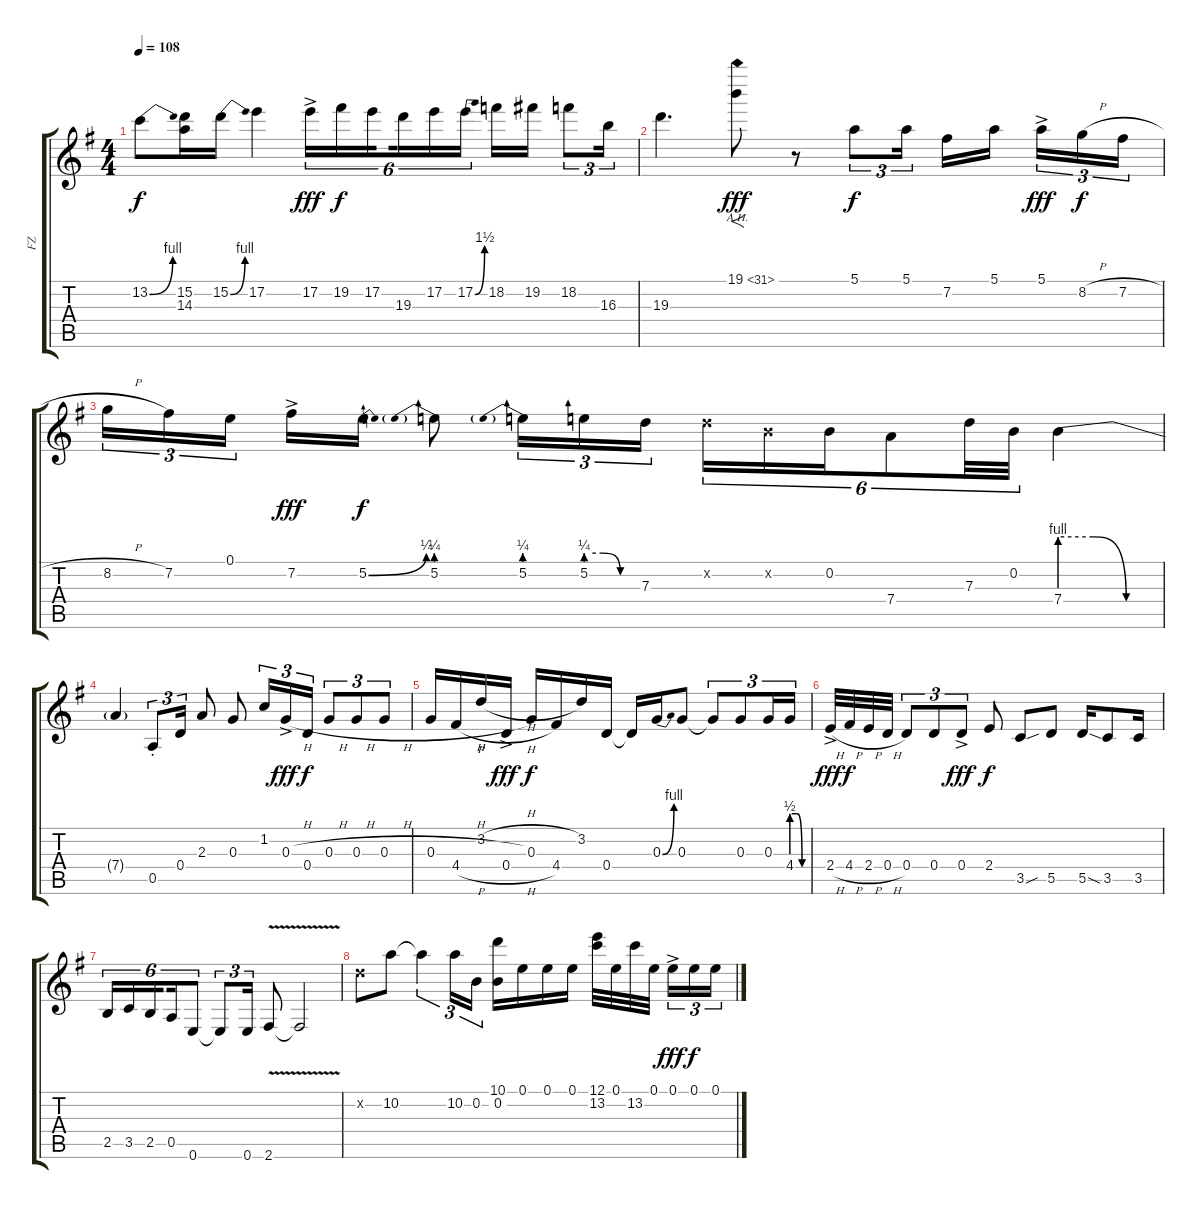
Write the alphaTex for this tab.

\track ("FZ" "FZ") {instrument electricguitarjazz}
\staff {score tabs}
\tuning (E4 B3 G3 D3 A2 E2) {hide}
\ts (4 4)
\tempo 108
\clef g2
\ks g
13.2{be (bend 0 0 60 4)}.8{dy f} (15.2 14.3).16 15.2{be (bend 0 0 60 4)}.16 17.2.4 17.2{ac}.16{tu (6 4) dy fff} 19.2.16{tu (6 4) dy f} 17.2.16{tu (6 4) beam splitsecondary} 19.3.16{tu (6 4)} 17.2.16{tu (6 4)} 17.2{be (bend 0 0 60 6)}.16{tu (6 4)} 18.2.16 19.2.16 18.2.8{tu (3 2)} 16.3.16{tu (3 2)} |
19.3.4{d} 19.1{ah 12}.8{f dy fff} r.8 5.1.8{tu (3 2) dy f} 5.1.16{tu (3 2)} 7.2.16 5.1.16{beam splitsecondary} 5.1{ac}.16{tu (3 2) dy fff} 8.2{h}.16{tu (3 2) dy f} 7.2{h}.16{tu (3 2)} |
8.2{h}.16{tu (3 2)} 7.2.16{tu (3 2)} 0.1.16{tu (3 2) beam splitsecondary} 7.2{ac}.16{dy fff} 5.2{be (bend 0 0 60 1)}.16{dy f} 5.2{be (prebend 0 1 60 1)}.8 5.2{be (prebend 0 1 60 1)}.16{tu (3 2)} 5.2{be (custom 0 1 20 1 40 0 60 0)}.16{tu (3 2)} 7.3.16{tu (3 2)} 3.2{x}.16{tu (6 4)} 0.2{x}.16{tu (6 4)} 0.2.16{tu (6 4)} 7.4.8{tu (6 4)} 7.3.32{tu (6 4)} 0.2.32{tu (6 4)} 7.4{be (custom 0 4 20 4 40 0 60 0)}.4 |
7.4{t}.4 0.5{st}.8{tu (3 2)} 0.4.16{tu (3 2)} 2.3.8 0.3.8 1.2.16{tu (3 2)} 0.3{h ac}.16{tu (3 2) dy fff} 0.4.16{tu (3 2) dy f} 0.3{h}.8{tu (3 2)} 0.3{h}.8{tu (3 2)} 0.3{h}.8{tu (3 2)} |
0.3{h}.16 4.4{h}.16 3.2{h}.16 0.4{h ac}.16{dy fff} 0.3.16{dy f} 4.4.16 3.2.16 0.4.16 0.4{t}.16 0.3{be (bend 0 0 60 4)}.16 0.3.8 0.3{t}.8{tu (3 2)} 0.3.8{tu (3 2)} 0.3.16{tu (3 2)} 4.4{be (custom 0 2 20 2 40 0 60 0)}.16{tu (3 2)} |
2.4{h ac}.32{dy fff} 4.4{h}.32{dy f} 2.4{h}.32 0.4{h}.32 0.4.8{tu (3 2)} 0.4.8{tu (3 2)} 0.4{ac}.8{tu (3 2) dy fff} 2.4.8{dy f} 3.5{sou}.8 5.5.8 5.5{sod}.16 3.5.8 3.5.16 |
2.5.16{tu (6 4)} 3.5.16{tu (6 4)} 2.5.16{tu (6 4) beam splitsecondary} 0.5.16{tu (6 4)} 0.6.8{tu (6 4)} 0.6{t}.8{tu (3 2)} 0.6.16{tu (3 2)} 2.6{v}.8 2.6{t}.2 |
3.2{x}.8 10.2.8 10.2{t}.4{tu (3 2)} 10.2.16{tu (3 2)} 0.2.16{tu (3 2)} (10.1 0.2).16 0.1.16 0.1.16 0.1.16 (12.1 13.2).32 0.1.32 13.2.32 0.1.32{beam splitsecondary} 0.1{ac}.16{tu (3 2) dy fff} 0.1.16{tu (3 2) dy f} 0.1.16{tu (3 2)}
